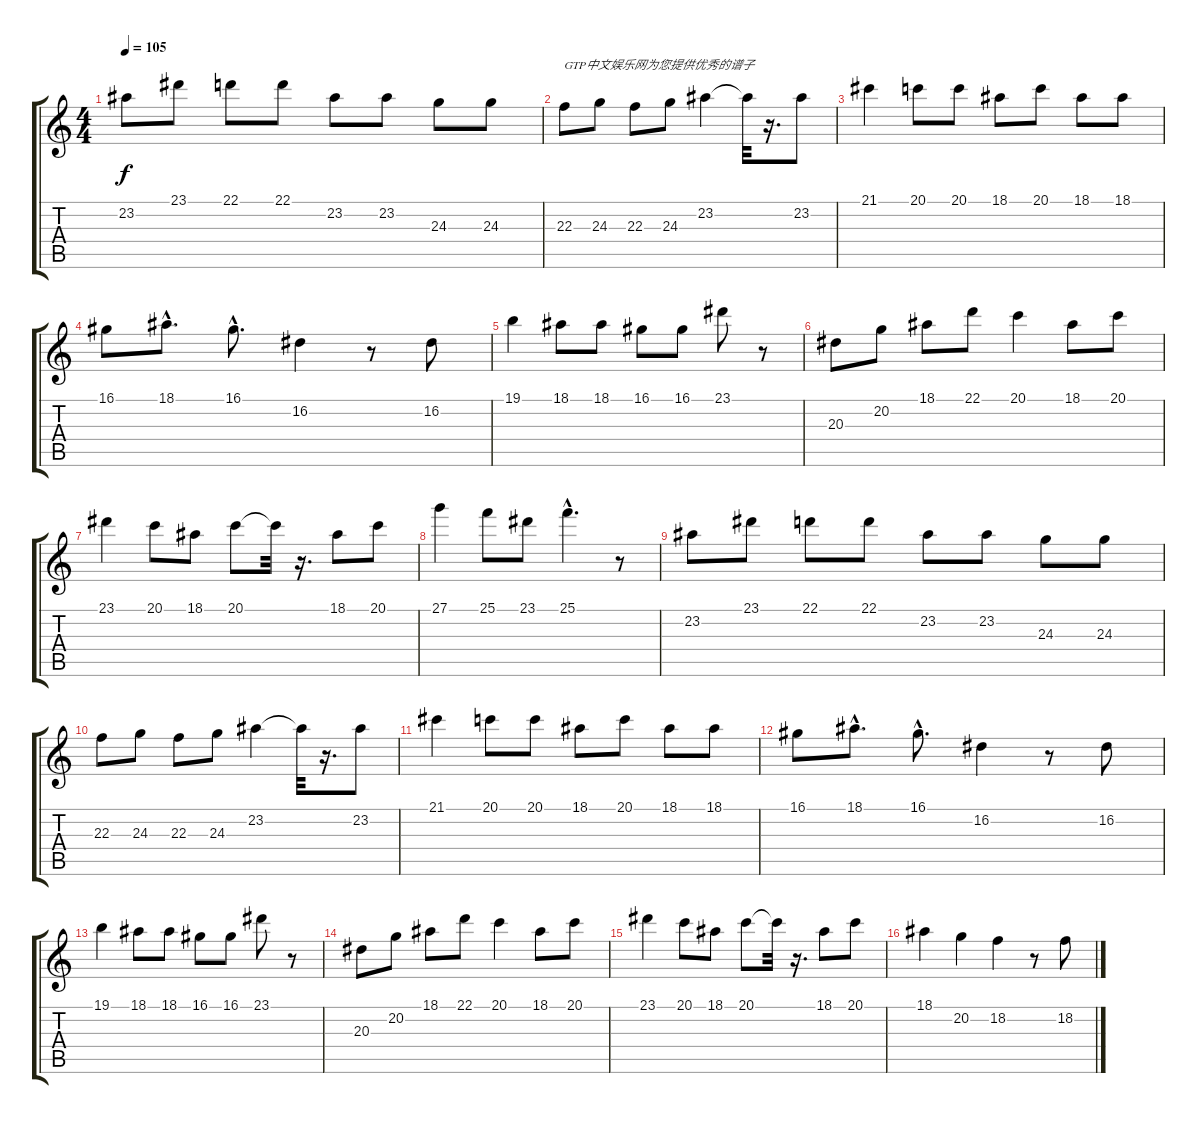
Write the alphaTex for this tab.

\track "" {instrument voiceoohs}
\staff {score tabs}
\tuning (E4 B3 G3 D3 A2 E2) {hide}
\ts (4 4)
\tempo 105
\clef g2
\ks c
23.2.8{dy f instrument voiceoohs} 23.1.8 22.1.8 22.1.8 23.2.8 23.2.8 24.3.8 24.3.8 |
22.3.8{txt "GTP中文娱乐网为您提供优秀的谱子"} 24.3.8 22.3.8 24.3.8 23.2.4 23.2{t}.32 r.16{d} 23.2.8 |
21.1.4 20.1.8 20.1.8 18.1.8 20.1.8 18.1.8 18.1.8 |
16.1.8 18.1{hac}.8{d} 16.1{hac}.8{d} 16.2.4 r.8 16.2.8 |
19.1.4 18.1.8 18.1.8 16.1.8 16.1.8 23.1.8 r.8 |
20.3.8 20.2.8 18.1.8 22.1.8 20.1.4 18.1.8 20.1.8 |
23.1.4 20.1.8 18.1.8 20.1.8 20.1{t}.32 r.16{d} 18.1.8 20.1.8 |
27.1.4 25.1.8 23.1.8 25.1{hac}.4{d} r.8 |
23.2.8 23.1.8 22.1.8 22.1.8 23.2.8 23.2.8 24.3.8 24.3.8 |
22.3.8 24.3.8 22.3.8 24.3.8 23.2.4 23.2{t}.32 r.16{d} 23.2.8 |
21.1.4 20.1.8 20.1.8 18.1.8 20.1.8 18.1.8 18.1.8 |
16.1.8 18.1{hac}.8{d} 16.1{hac}.8{d} 16.2.4 r.8 16.2.8 |
19.1.4 18.1.8 18.1.8 16.1.8 16.1.8 23.1.8 r.8 |
20.3.8 20.2.8 18.1.8 22.1.8 20.1.4 18.1.8 20.1.8 |
23.1.4 20.1.8 18.1.8 20.1.8 20.1{t}.32 r.16{d} 18.1.8 20.1.8 |
18.1.4 20.2.4 18.2.4 r.8 18.2.8
